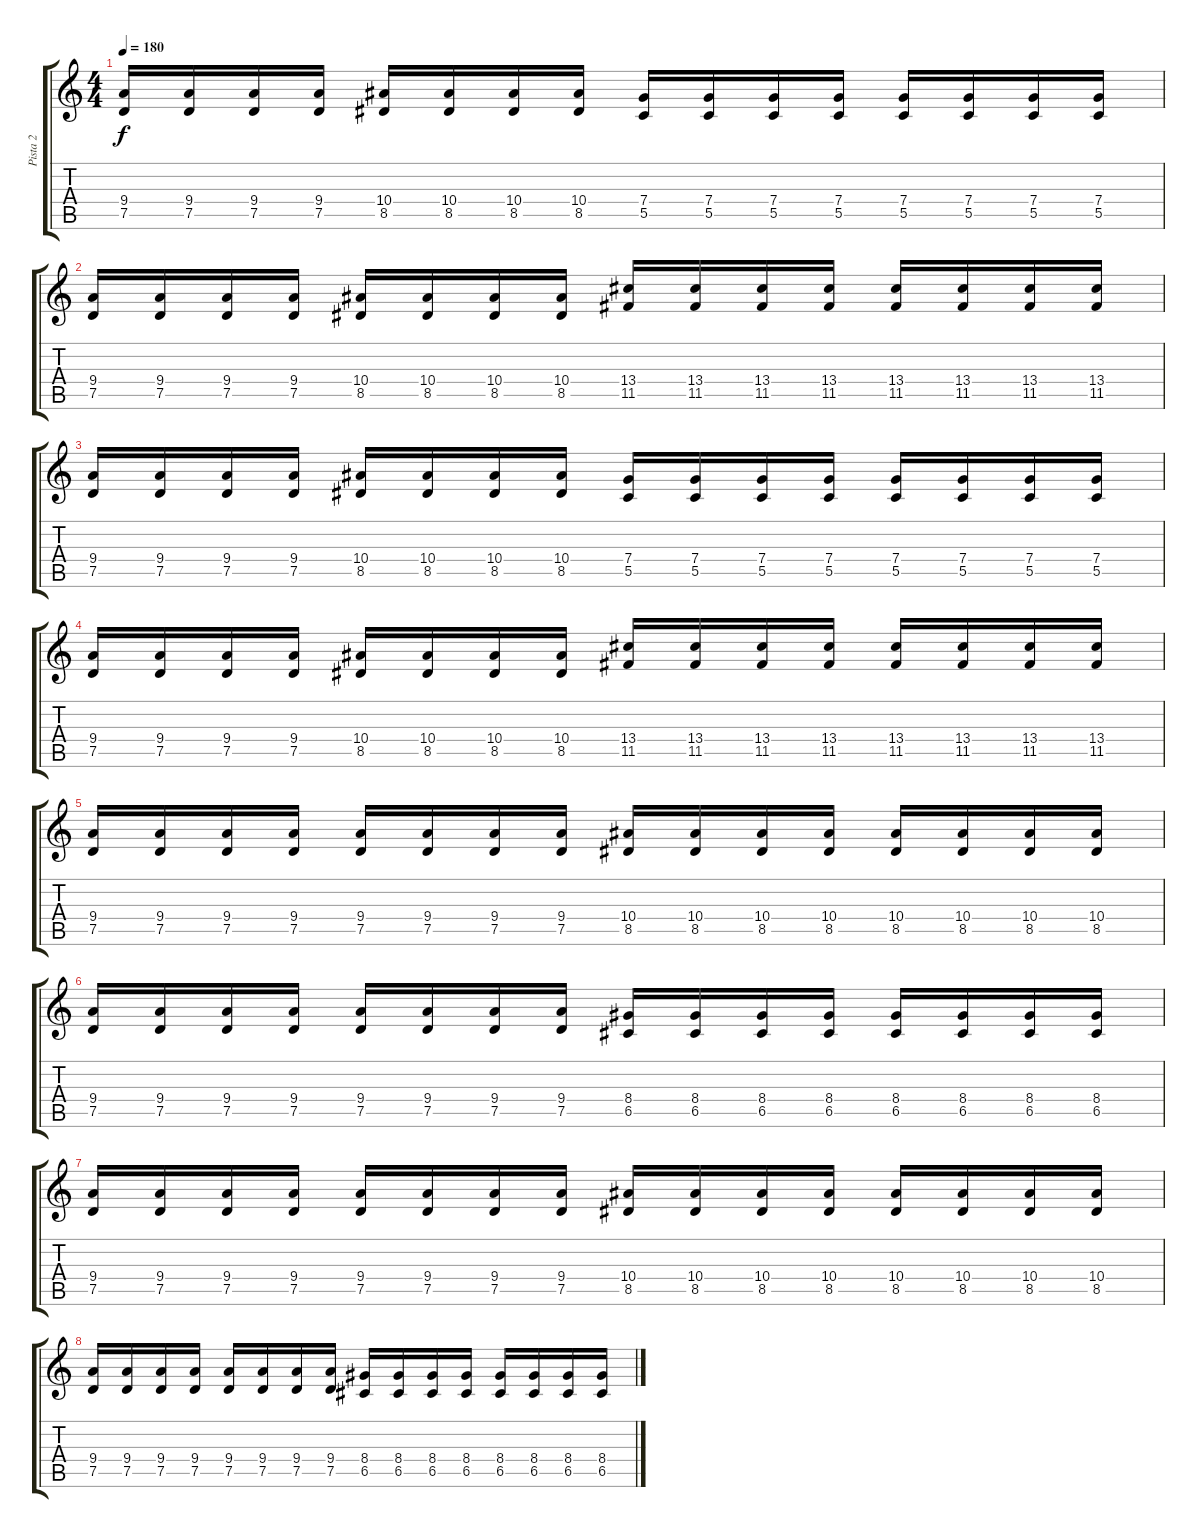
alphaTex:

\track ("Pista 2" "Pista 2") {instrument distortionguitar}
\staff {score tabs}
\tuning (D4 A3 F3 C3 G2 D2) {hide}
\ts (4 4)
\tempo 180
\clef g2
\ks c
(9.4 7.5).16{dy f} (9.4 7.5).16 (9.4 7.5).16 (9.4 7.5).16 (10.4 8.5).16 (10.4 8.5).16 (10.4 8.5).16 (10.4 8.5).16 (7.4 5.5).16 (7.4 5.5).16 (7.4 5.5).16 (7.4 5.5).16 (7.4 5.5).16 (7.4 5.5).16 (7.4 5.5).16 (7.4 5.5).16 |
(9.4 7.5).16 (9.4 7.5).16 (9.4 7.5).16 (9.4 7.5).16 (10.4 8.5).16 (10.4 8.5).16 (10.4 8.5).16 (10.4 8.5).16 (13.4 11.5).16 (13.4 11.5).16 (13.4 11.5).16 (13.4 11.5).16 (13.4 11.5).16 (13.4 11.5).16 (13.4 11.5).16 (13.4 11.5).16 |
(9.4 7.5).16 (9.4 7.5).16 (9.4 7.5).16 (9.4 7.5).16 (10.4 8.5).16 (10.4 8.5).16 (10.4 8.5).16 (10.4 8.5).16 (7.4 5.5).16 (7.4 5.5).16 (7.4 5.5).16 (7.4 5.5).16 (7.4 5.5).16 (7.4 5.5).16 (7.4 5.5).16 (7.4 5.5).16 |
(9.4 7.5).16 (9.4 7.5).16 (9.4 7.5).16 (9.4 7.5).16 (10.4 8.5).16 (10.4 8.5).16 (10.4 8.5).16 (10.4 8.5).16 (13.4 11.5).16 (13.4 11.5).16 (13.4 11.5).16 (13.4 11.5).16 (13.4 11.5).16 (13.4 11.5).16 (13.4 11.5).16 (13.4 11.5).16 |
(9.4 7.5).16 (9.4 7.5).16 (9.4 7.5).16 (9.4 7.5).16 (9.4 7.5).16 (9.4 7.5).16 (9.4 7.5).16 (9.4 7.5).16 (10.4 8.5).16 (10.4 8.5).16 (10.4 8.5).16 (10.4 8.5).16 (10.4 8.5).16 (10.4 8.5).16 (10.4 8.5).16 (10.4 8.5).16 |
(9.4 7.5).16 (9.4 7.5).16 (9.4 7.5).16 (9.4 7.5).16 (9.4 7.5).16 (9.4 7.5).16 (9.4 7.5).16 (9.4 7.5).16 (8.4 6.5).16 (8.4 6.5).16 (8.4 6.5).16 (8.4 6.5).16 (8.4 6.5).16 (8.4 6.5).16 (8.4 6.5).16 (8.4 6.5).16 |
(9.4 7.5).16 (9.4 7.5).16 (9.4 7.5).16 (9.4 7.5).16 (9.4 7.5).16 (9.4 7.5).16 (9.4 7.5).16 (9.4 7.5).16 (10.4 8.5).16 (10.4 8.5).16 (10.4 8.5).16 (10.4 8.5).16 (10.4 8.5).16 (10.4 8.5).16 (10.4 8.5).16 (10.4 8.5).16 |
(9.4 7.5).16 (9.4 7.5).16 (9.4 7.5).16 (9.4 7.5).16 (9.4 7.5).16 (9.4 7.5).16 (9.4 7.5).16 (9.4 7.5).16 (8.4 6.5).16 (8.4 6.5).16 (8.4 6.5).16 (8.4 6.5).16 (8.4 6.5).16 (8.4 6.5).16 (8.4 6.5).16 (8.4 6.5).16
